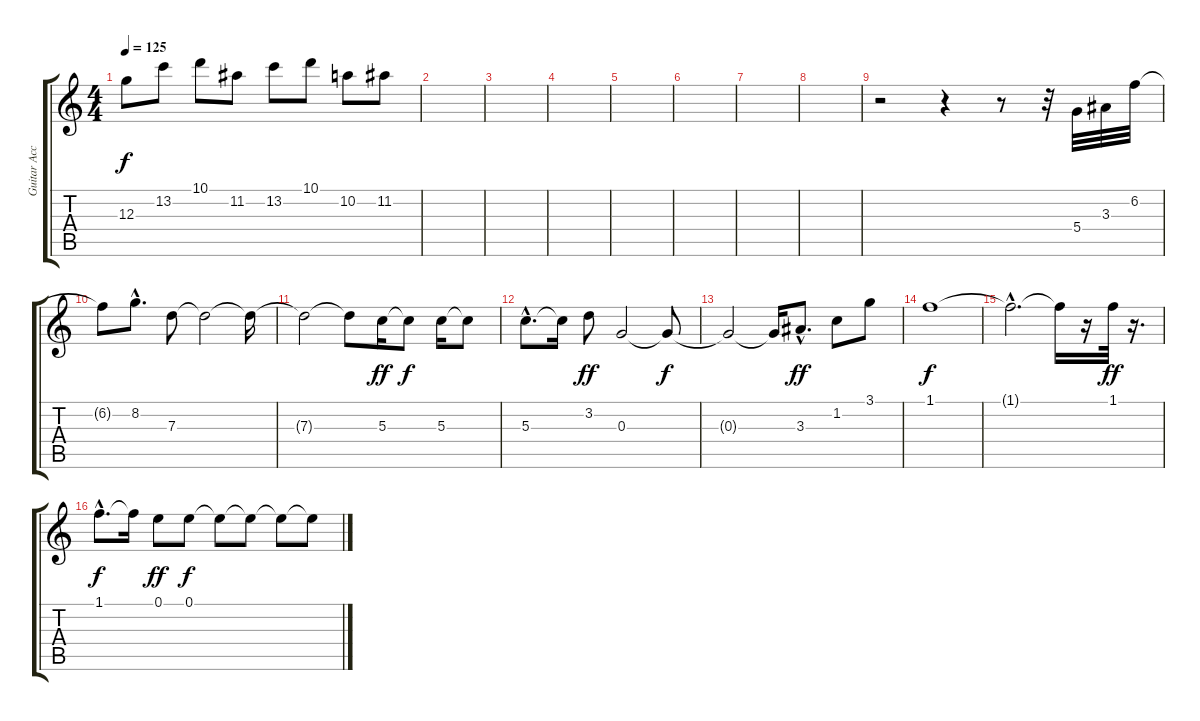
\track ("Guitar Accoutic Nylon - Solo" "Guitar Acc") {instrument acousticguitarnylon}
\staff {score tabs}
\tuning (E4 B3 G3 D3 A2 E2) {hide}
\ts (4 4)
\tempo 125
\clef g2
\ks c
12.3.8{dy f} 13.2.8 10.1.8 11.2.8 13.2.8 10.1.8 10.2.8 11.2.8 |
|
|
|
|
|
|
|
r.2 r.4 r.8 r.32 5.4.32 3.3.32 6.2.32 |
6.2{t}.8 8.2{hac}.8{d} 7.3.8 7.3{t}.2 7.3{t}.16 |
7.3{t}.2 7.3{t}.8 5.3.16{dy ff} 5.3{t}.8{dy f} 5.3.16 5.3{t}.8 |
5.3{hac}.8{d} 5.3{t}.16 3.2.8{dy ff} 0.3.2 0.3{t}.8{dy f} |
0.3{t}.2 0.3{t}.16 3.3{hac}.8{d dy ff} 1.2.8 3.1.8 |
1.1.1{dy f} |
1.1{hac t}.2{d} 1.1{t}.16 r.16 1.1.32{dy ff} r.16{d} |
1.1{hac}.8{d dy f} 1.1{t}.16 0.1.8{dy ff} 0.1.8{dy f} 0.1{t}.8 0.1{t}.8 0.1{t}.8 0.1{t}.8
